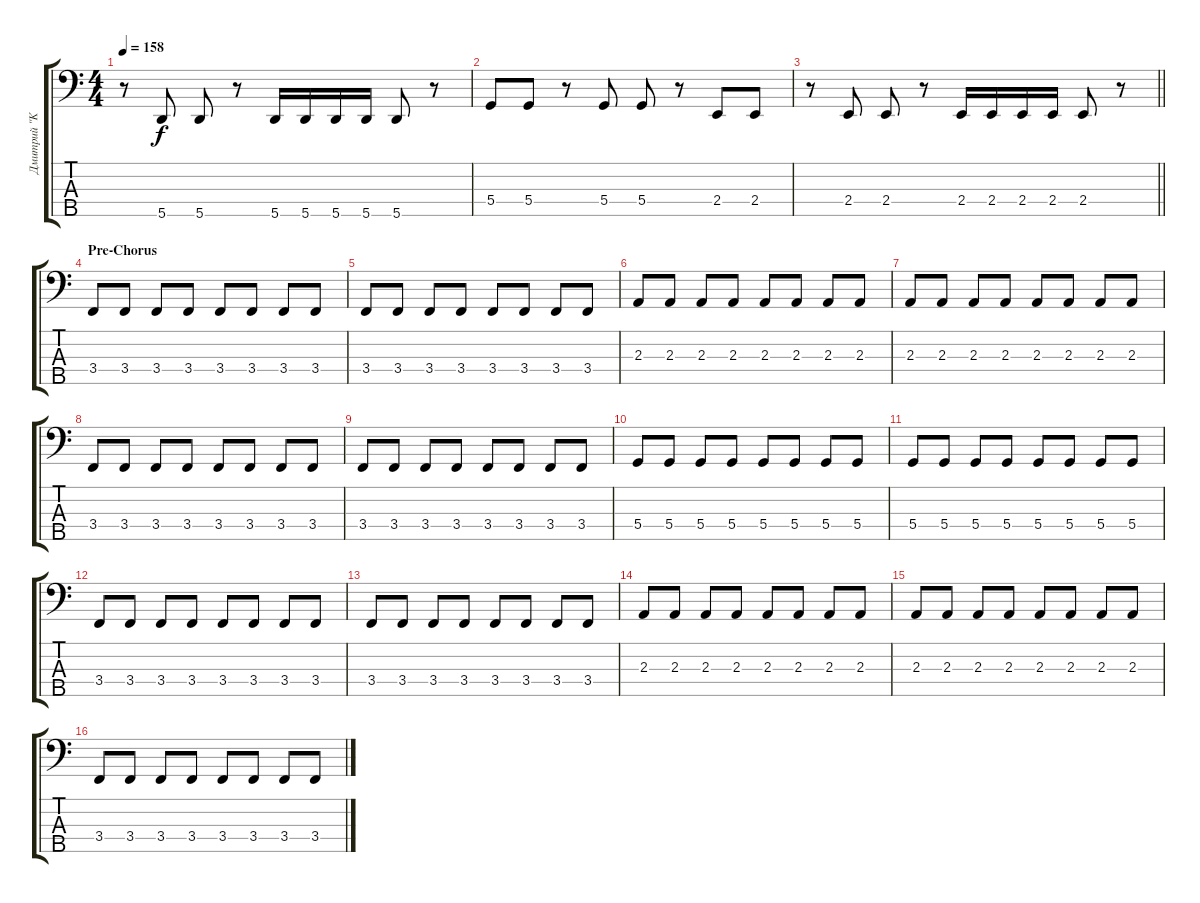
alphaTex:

\track ("Дмитрий \"Kawazu\" Голяшев" "Дмитрий \"K") {instrument electricbassfinger}
\staff {score tabs}
\tuning (F2 C2 G1 D1 A0) {hide}
\ts (4 4)
\tempo 158
\clef f4
\ks c
r.8{dy f} 5.5.8 5.5.8 r.8 5.5.16 5.5.16 5.5.16 5.5.16 5.5.8 r.8 |
5.4.8 5.4.8 r.8 5.4.8 5.4.8 r.8 2.4.8 2.4.8 |
\barLineRight lightlight
r.8 2.4.8 2.4.8 r.8 2.4.16 2.4.16 2.4.16 2.4.16 2.4.8 r.8 |
\section ("" "Pre-Chorus")
3.4.8 3.4.8 3.4.8 3.4.8 3.4.8 3.4.8 3.4.8 3.4.8 |
3.4.8 3.4.8 3.4.8 3.4.8 3.4.8 3.4.8 3.4.8 3.4.8 |
2.3.8 2.3.8 2.3.8 2.3.8 2.3.8 2.3.8 2.3.8 2.3.8 |
2.3.8 2.3.8 2.3.8 2.3.8 2.3.8 2.3.8 2.3.8 2.3.8 |
3.4.8 3.4.8 3.4.8 3.4.8 3.4.8 3.4.8 3.4.8 3.4.8 |
3.4.8 3.4.8 3.4.8 3.4.8 3.4.8 3.4.8 3.4.8 3.4.8 |
5.4.8 5.4.8 5.4.8 5.4.8 5.4.8 5.4.8 5.4.8 5.4.8 |
5.4.8 5.4.8 5.4.8 5.4.8 5.4.8 5.4.8 5.4.8 5.4.8 |
3.4.8 3.4.8 3.4.8 3.4.8 3.4.8 3.4.8 3.4.8 3.4.8 |
3.4.8 3.4.8 3.4.8 3.4.8 3.4.8 3.4.8 3.4.8 3.4.8 |
2.3.8 2.3.8 2.3.8 2.3.8 2.3.8 2.3.8 2.3.8 2.3.8 |
2.3.8 2.3.8 2.3.8 2.3.8 2.3.8 2.3.8 2.3.8 2.3.8 |
3.4.8 3.4.8 3.4.8 3.4.8 3.4.8 3.4.8 3.4.8 3.4.8
